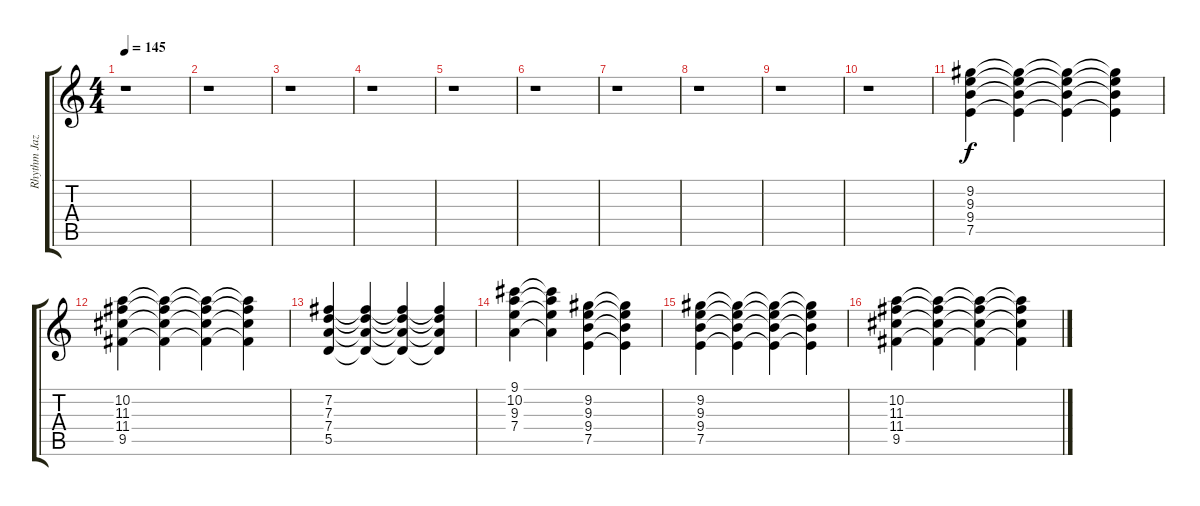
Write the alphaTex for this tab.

\track ("Rhythm Jazz" "Rhythm Jaz") {instrument electricguitarjazz}
\staff {score tabs}
\tuning (E4 B3 G3 D3 A2 E2) {hide}
\ts (4 4)
\tempo 145
\clef g2
\ks c
r.1{dy mf} |
r.1 |
r.1 |
r.1 |
r.1 |
r.1 |
r.1 |
r.1 |
r.1 |
r.1 |
(9.2 9.3 9.4 7.5).4{dy f} (9.2{t} 9.3{t} 9.4{t} 7.5{t}).4 (9.2{t} 9.3{t} 9.4{t} 7.5{t}).4 (9.2{t} 9.3{t} 9.4{t} 7.5{t}).4 |
(10.2 11.3 11.4 9.5).4 (10.2{t} 11.3{t} 11.4{t} 9.5{t}).4 (10.2{t} 11.3{t} 11.4{t} 9.5{t}).4 (10.2{t} 11.3{t} 11.4{t} 9.5{t}).4 |
(7.2 7.3 7.4 5.5).4 (7.2{t} 7.3{t} 7.4{t} 5.5{t}).4 (7.2{t} 7.3{t} 7.4{t} 5.5{t}).4 (7.2{t} 7.3{t} 7.4{t} 5.5{t}).4 |
(9.1 10.2 9.3 7.4).4 (9.1{t} 10.2{t} 9.3{t} 7.4{t}).4 (9.2 9.3 9.4 7.5).4 (9.2{t} 9.3{t} 9.4{t} 7.5{t}).4 |
(9.2 9.3 9.4 7.5).4 (9.2{t} 9.3{t} 9.4{t} 7.5{t}).4 (9.2{t} 9.3{t} 9.4{t} 7.5{t}).4 (9.2{t} 9.3{t} 9.4{t} 7.5{t}).4 |
(10.2 11.3 11.4 9.5).4 (10.2{t} 11.3{t} 11.4{t} 9.5{t}).4 (10.2{t} 11.3{t} 11.4{t} 9.5{t}).4 (10.2{t} 11.3{t} 11.4{t} 9.5{t}).4
